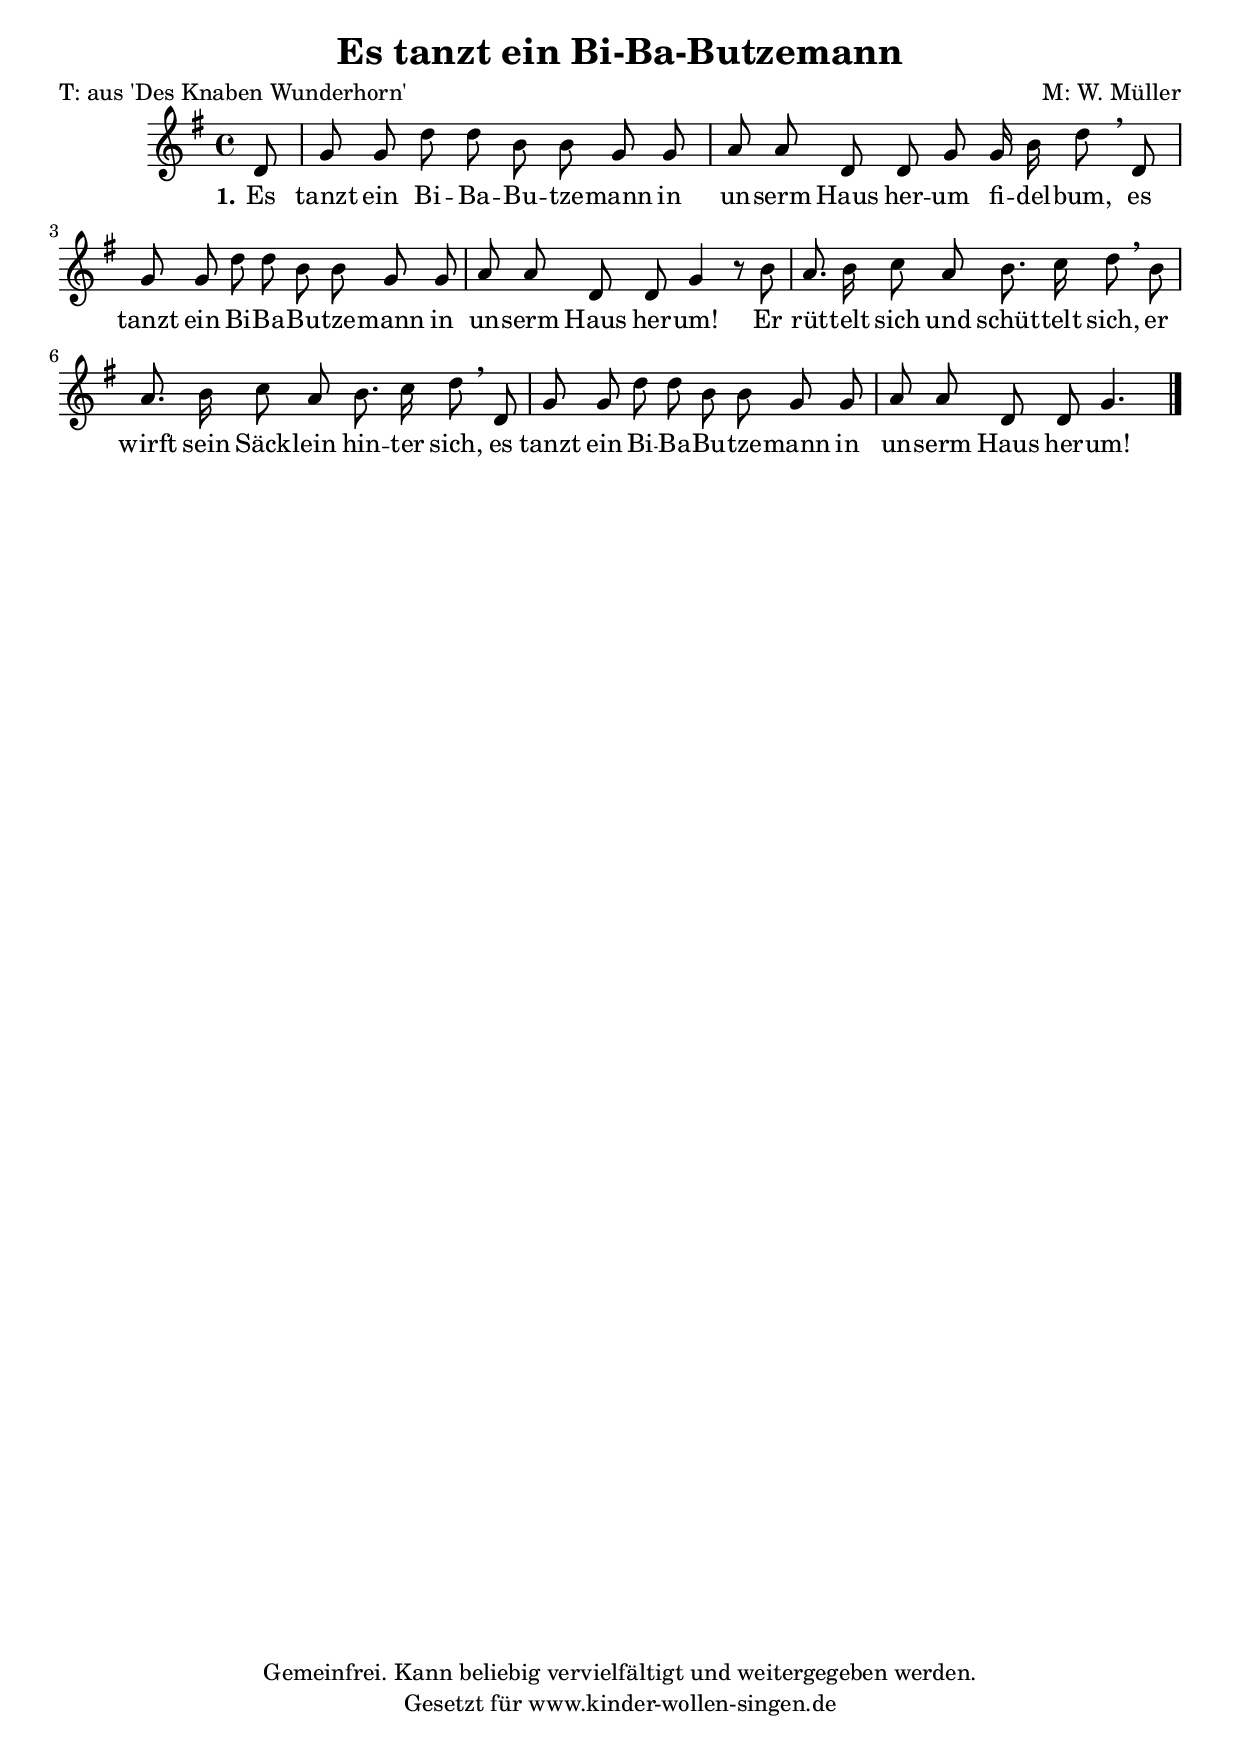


\header {
  	title = "Es tanzt ein Bi-Ba-Butzemann"
	composer = "M: W. Müller"
    	poet = "T: aus 'Des Knaben Wunderhorn'"
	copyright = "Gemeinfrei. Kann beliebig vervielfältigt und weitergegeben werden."
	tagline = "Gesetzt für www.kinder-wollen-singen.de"
}

\version "2.12.3"

common = {
  \time 4/4
  \key g \major
  \partial 8

}

Singstimme = \relative d' {
d8 |
g g d' d b b g g |  
a a d, d g g16 b16  d8 \breathe d,8 | 
g g d' d b b g g | 
a a d, d g4 r8 <b>8 |

<a>8. <b>16 <c>8 <a> <b>8. <c>16 <d>8 \breathe <b>8 |
<a>8. <b>16 <c>8 <a> <b>8. <c>16 <d>8 \breathe d,8 |

g8 g8 d' d b b g g |
a a d, d g4.
\bar "|."
}

Stropheeins = \lyrics {
  \set stanza = #"1." Es tanzt ein Bi -- Ba -- Bu -- tze -- mann in un -- serm Haus her -- um fi -- del -- bum,
  es tanzt ein Bi -- Ba -- Bu -- tze -- mann in un -- serm Haus her -- um!
  Er rüt -- telt sich und schüt -- telt sich, er wirft sein Säck -- lein hin -- ter sich,
  es tanzt ein Bi -- Ba -- Bu -- tze -- mann in un -- serm Haus her -- um!
}



\score {

{
<<
\new Voice = "mel" { \common \autoBeamOff \Singstimme }
\new Lyrics \lyricsto mel \Stropheeins
>>
}

\layout {
\context { \RemoveEmptyStaffContext }
}

}

